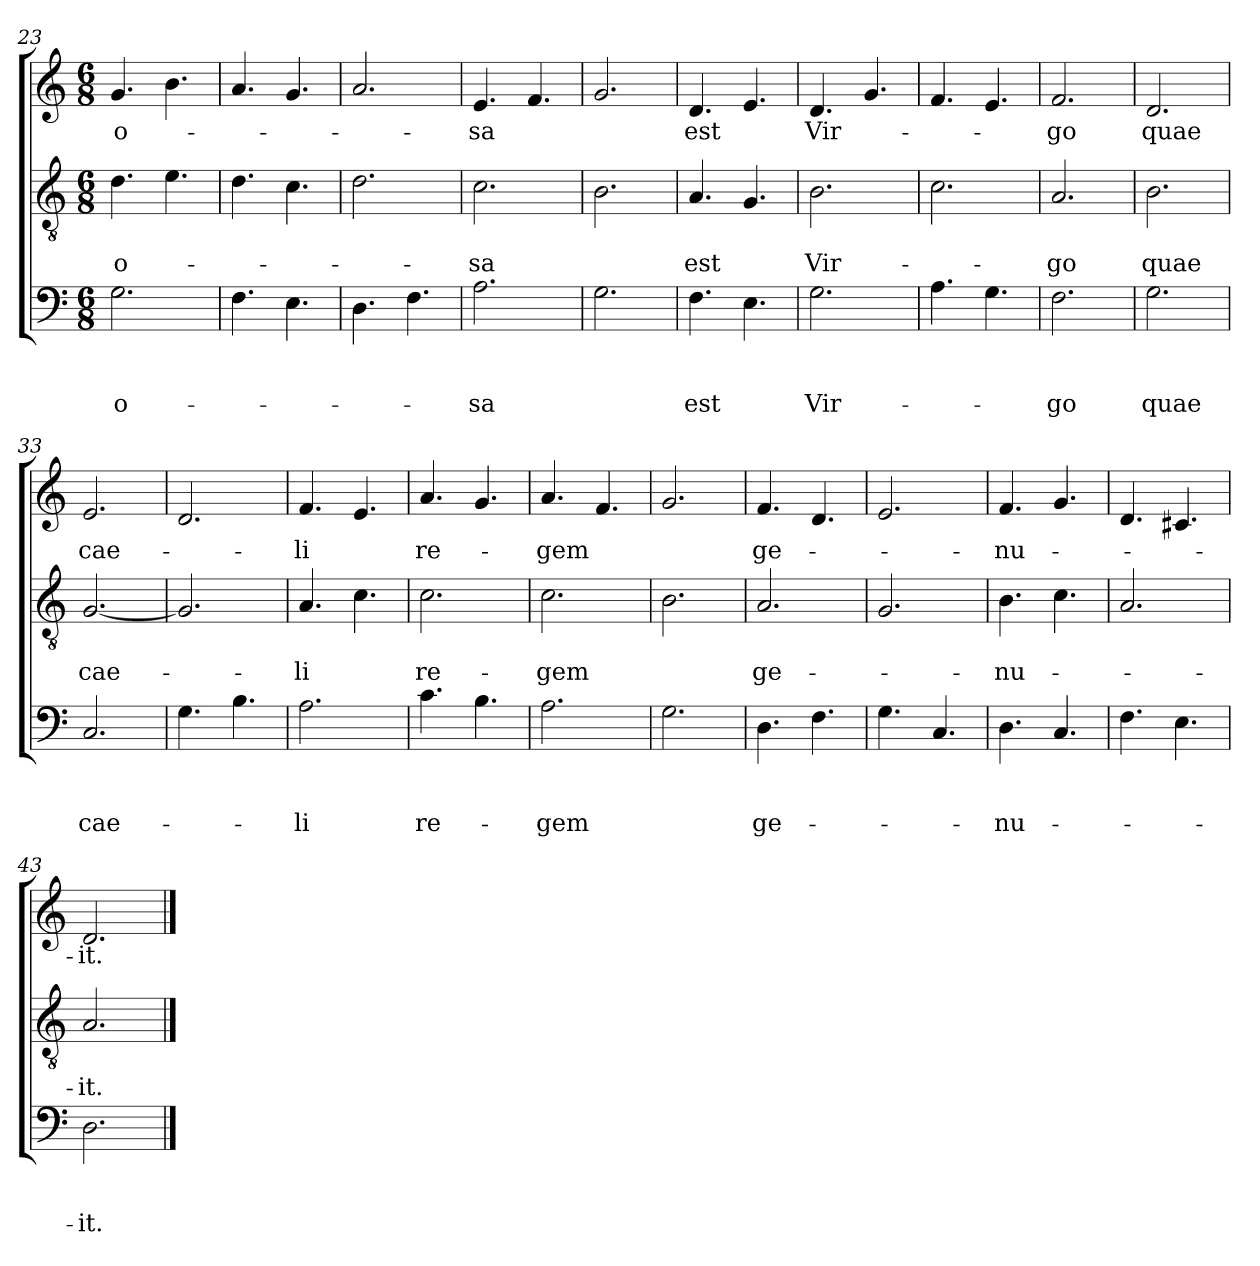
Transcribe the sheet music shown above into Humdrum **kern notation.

**kern	**text	**text	**text	**kern	**text	**text	**kern	**text
*part3	*part3	*part3	*part3	*part2	*part2	*part2	*part1	*part1
*staff3	*staff3	*staff3	*staff3	*staff2	*staff2	*staff2	*staff1	*staff1
*clefF4	*	*	*	*clefGv2	*	*	*clefG2	*
*k[]	*	*	*	*k[]	*	*	*k[]	*
*C:	*	*	*	*C:	*	*	*C:	*
*M6/8	*	*	*	*M6/8	*	*	*M6/8	*
=23	=23	=23	=23	=23	=23	=23	=23	=23
!	!	!	!LO:LY:b	!	!	!LO:LY:b	!	!LO:LY:b
2.G\	.	.	-o-	4.d\	.	-o-	4.g/	-o-
.	.	.	.	4.e\	.	.	4.b\	.
=24	=24	=24	=24	=24	=24	=24	=24	=24
4.F\	.	.	.	4.d\	.	.	4.a/	.
4.E\	.	.	.	4.c\	.	.	4.g/	.
=25	=25	=25	=25	=25	=25	=25	=25	=25
4.D\	.	.	.	2.d\	.	.	2.a/	.
4.F\	.	.	.	.	.	.	.	.
=26	=26	=26	=26	=26	=26	=26	=26	=26
!	!	!	!LO:LY:b	!	!	!LO:LY:b	!	!LO:LY:b
2.A\	.	.	-sa	2.c\	.	-sa	4.e/	-sa
.	.	.	.	.	.	.	4.f/	.
=27	=27	=27	=27	=27	=27	=27	=27	=27
2.G\	.	.	.	2.B\	.	.	2.g/	.
=28	=28	=28	=28	=28	=28	=28	=28	=28
!	!	!	!LO:LY:b	!	!	!LO:LY:b	!	!LO:LY:b
4.F\	.	.	est	4.A/	.	est	4.d/	est
4.E\	.	.	.	4.G/	.	.	4.e/	.
!!LO:LB:g=z
=29	=29	=29	=29	=29	=29	=29	=29	=29
!	!	!	!LO:LY:b	!	!	!LO:LY:b	!	!LO:LY:b
2.G\	.	.	Vir-	2.B\	.	Vir-	4.d/	Vir-
.	.	.	.	.	.	.	4.g/	.
=30	=30	=30	=30	=30	=30	=30	=30	=30
4.A\	.	.	.	2.c\	.	.	4.f/	.
4.G\	.	.	.	.	.	.	4.e/	.
=31	=31	=31	=31	=31	=31	=31	=31	=31
!	!	!	!LO:LY:b	!	!	!LO:LY:b	!	!LO:LY:b
2.F\	.	.	-go	2.A/	.	-go	2.f/	-go
=32	=32	=32	=32	=32	=32	=32	=32	=32
!	!	!	!LO:LY:b	!	!	!LO:LY:b	!	!LO:LY:b
2.G\	.	.	quae	2.B\	.	quae	2.d/	quae
=33	=33	=33	=33	=33	=33	=33	=33	=33
!	!	!	!LO:LY:b	!	!	!LO:LY:b	!	!LO:LY:b
2.C/	.	.	cae-	[2.G/	.	cae-	2.e/	cae-
=34	=34	=34	=34	=34	=34	=34	=34	=34
4.G\	.	.	.	2.G/]	.	.	2.d/	.
4.B\	.	.	.	.	.	.	.	.
=35	=35	=35	=35	=35	=35	=35	=35	=35
!	!	!	!LO:LY:b	!	!	!LO:LY:b	!	!LO:LY:b
2.A\	.	.	-li	4.A/	.	-li	4.f/	-li
.	.	.	.	4.c\	.	.	4.e/	.
=36	=36	=36	=36	=36	=36	=36	=36	=36
!	!	!	!LO:LY:b	!	!	!LO:LY:b	!	!LO:LY:b
4.c\	.	.	re-	2.c\	.	re-	4.a/	re-
4.B\	.	.	.	.	.	.	4.g/	.
!!LO:LB:g=z
=37	=37	=37	=37	=37	=37	=37	=37	=37
!	!	!	!LO:LY:b	!	!	!LO:LY:b	!	!LO:LY:b
2.A\	.	.	-gem	2.c\	.	-gem	4.a/	-gem
.	.	.	.	.	.	.	4.f/	.
=38	=38	=38	=38	=38	=38	=38	=38	=38
2.G\	.	.	.	2.B\	.	.	2.g/	.
=39	=39	=39	=39	=39	=39	=39	=39	=39
!	!	!	!LO:LY:b	!	!	!LO:LY:b	!	!LO:LY:b
4.D\	.	.	ge-	2.A/	.	ge-	4.f/	ge-
4.F\	.	.	.	.	.	.	4.d/	.
=40	=40	=40	=40	=40	=40	=40	=40	=40
4.G\	.	.	.	2.G/	.	.	2.e/	.
4.C/	.	.	.	.	.	.	.	.
=41	=41	=41	=41	=41	=41	=41	=41	=41
!	!	!	!LO:LY:b	!	!	!LO:LY:b	!	!LO:LY:b
4.D\	.	.	-nu-	4.B\	.	-nu-	4.f/	-nu-
4.C/	.	.	.	4.c\	.	.	4.g/	.
=42	=42	=42	=42	=42	=42	=42	=42	=42
4.F\	.	.	.	2.A/	.	.	4.d/	.
4.E\	.	.	.	.	.	.	4.c#X/	.
=43	=43	=43	=43	=43	=43	=43	=43	=43
!	!	!	!LO:LY:b	!	!	!LO:LY:b	!	!LO:LY:b
2.D\	.	.	-it.	2.A/	.	-it.	2.d/	-it.
==	==	==	==	==	==	==	==	==
*-	*-	*-	*-	*-	*-	*-	*-	*-
